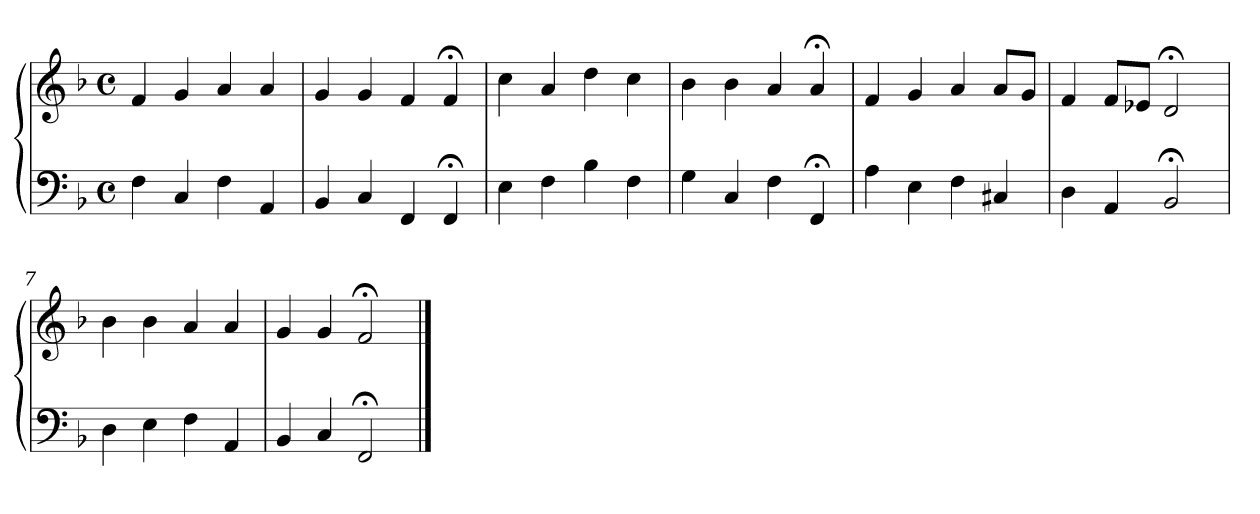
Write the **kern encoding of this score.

**kern	**kern
*part1	*part1
*staff2	*staff1
*clefF4	*clefG2
*k[b-]	*k[b-]
*M4/4	*M4/4
*met(c)	*met(c)
=1	=1
4F	4f
4C	4g
4F	4a
4AA	4a
=2	=2
4BB-	4g
4C	4g
4FF	4f
4FF;<	4f;<
=3	=3
4E	4cc
4F	4a
4B-	4dd
4F	4cc
=4	=4
4G	4b-
4C	4b-
4F	4a
4FF;<	4a;<
=5	=5
4A	4f
4E	4g
4F	4a
4C#X	8aL
.	8gJ
=6	=6
4D	4f
4AA	8fL
.	8e-XJ
2BB-;<	2d;<
=7	=7
4D	4b-
4E	4b-
4F	4a
4AA	4a
!!LO:LB:g=z
=8	=8
4BB-	4g
4C	4g
2FF;<	2f;<
==	==
*-	*-
